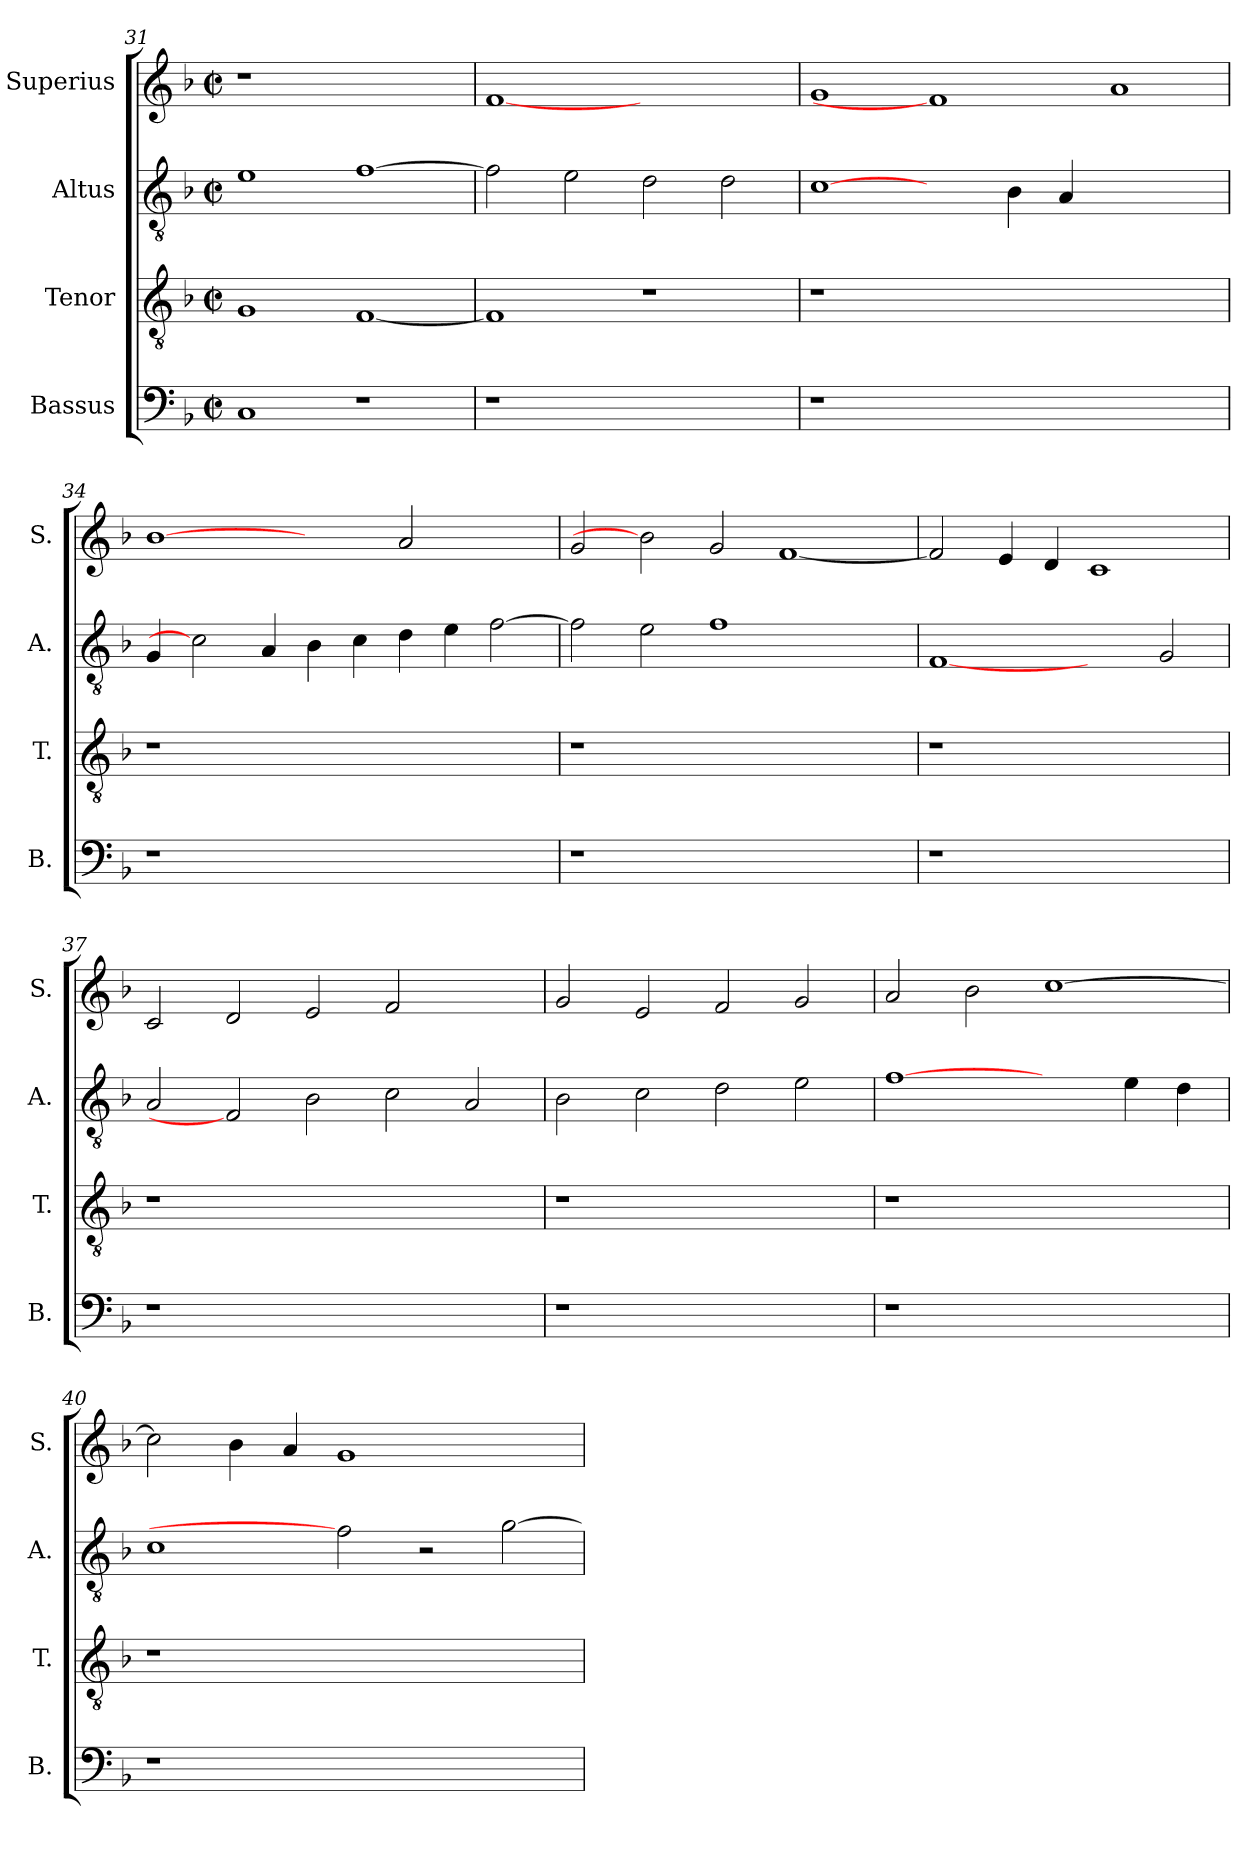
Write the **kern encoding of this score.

**kern	**kern	**kern	**kern
*part4	*part3	*part2	*part1
*staff4	*staff3	*staff2	*staff1
*I"Bassus	*I"Tenor	*I"Altus	*I"Superius
*I'B.	*I'T.	*I'A.	*I'S.
*clefF4	*clefGv2	*clefGv2	*clefG2
*	*ITrd7c12	*ITrd7c12	*
*k[b-]	*k[b-]	*k[b-]	*k[b-]
*F:	*F:	*F:	*F:
*M2/2	*M2/2	*M2/2	*M2/2
*met(c|)	*met(c|)	*met(c|)	*met(c|)
=31	=31	=31	=31
!	!	!	!LO:N:vis=1
1Ci	1GGi	1Ei	1r
1r	[<1FFi	[>1Fi	1ryy
=32	=32	=32	=32
!LO:N:vis=1	!	!	!
1r	1FFi]	2Fi\]	[1fi
.	.	2Ei\	.
1ryy	1r	2Di\	1ryy
.	.	2Di\	.
!!LO:PB:g=z
=33	=33	=33	=33
!LO:N:vis=1	!LO:N:vis=1	!	!
1r	1r	[1Ci	1gi
0ryy	0ryy	2ryy	1fi]
.	.	4BB-i\	.
.	.	4AAi/	.
.	.	1ryy	1ai
=34	=34	=34	=34
!LO:N:vis=1	!LO:N:vis=1	!	!
1r	1r	4GGi/	[1b-i
.	.	2Ci]	.
.	.	4AAi/	.
1.ryy	1.ryy	4BB-i\	2ryy
.	.	4Ci\	.
.	.	4Di\	2ai/
.	.	4Ei\	.
.	.	[>2Fi\	2ryy
=35	=35	=35	=35
!LO:N:vis=1	!LO:N:vis=1	!	!
1r	1r	2Fi\]	2gi/
.	.	2Ei\	2b-i]
1.ryy	1.ryy	1Fi	2gi/
.	.	.	[<1fi
.	.	2ryy	.
=36	=36	=36	=36
!LO:N:vis=1	!LO:N:vis=1	!	!
1r	1r	[1FFi	2fi/]
.	.	.	4ei/
.	.	.	4di/
1ryy	1ryy	2ryy	1ci
.	.	2GGi/	.
=37	=37	=37	=37
!LO:N:vis=1	!LO:N:vis=1	!	!
1r	1r	2AAi/	2ci/
.	.	2FFi]	2di/
1.ryy	1.ryy	2BB-i\	2ei/
.	.	2Ci\	2fi/
.	.	2AAi/	2ryy
!!LO:LB:g=z
=38	=38	=38	=38
!LO:N:vis=1	!LO:N:vis=1	!	!
1r	1r	2BB-i\	2gi/
.	.	2Ci\	2ei/
1ryy	1ryy	2Di\	2fi/
.	.	2Ei\	2gi/
=39	=39	=39	=39
!LO:N:vis=1	!LO:N:vis=1	!	!
1r	1r	[1Fi	2ai/
.	.	.	2b-i\
1ryy	1ryy	2ryy	[>1cci
.	.	4Ei\	.
.	.	4Di\	.
=40	=40	=40	=40
!LO:N:vis=1	!LO:N:vis=1	!	!
1r	1r	1Ci	2cci\]
.	.	.	4b-i\
.	.	.	4ai/
1.ryy	1.ryy	2Fi]	1gi
.	.	2r	.
.	.	[>2Gi\	2ryy
=	=	=	=
*-	*-	*-	*-
